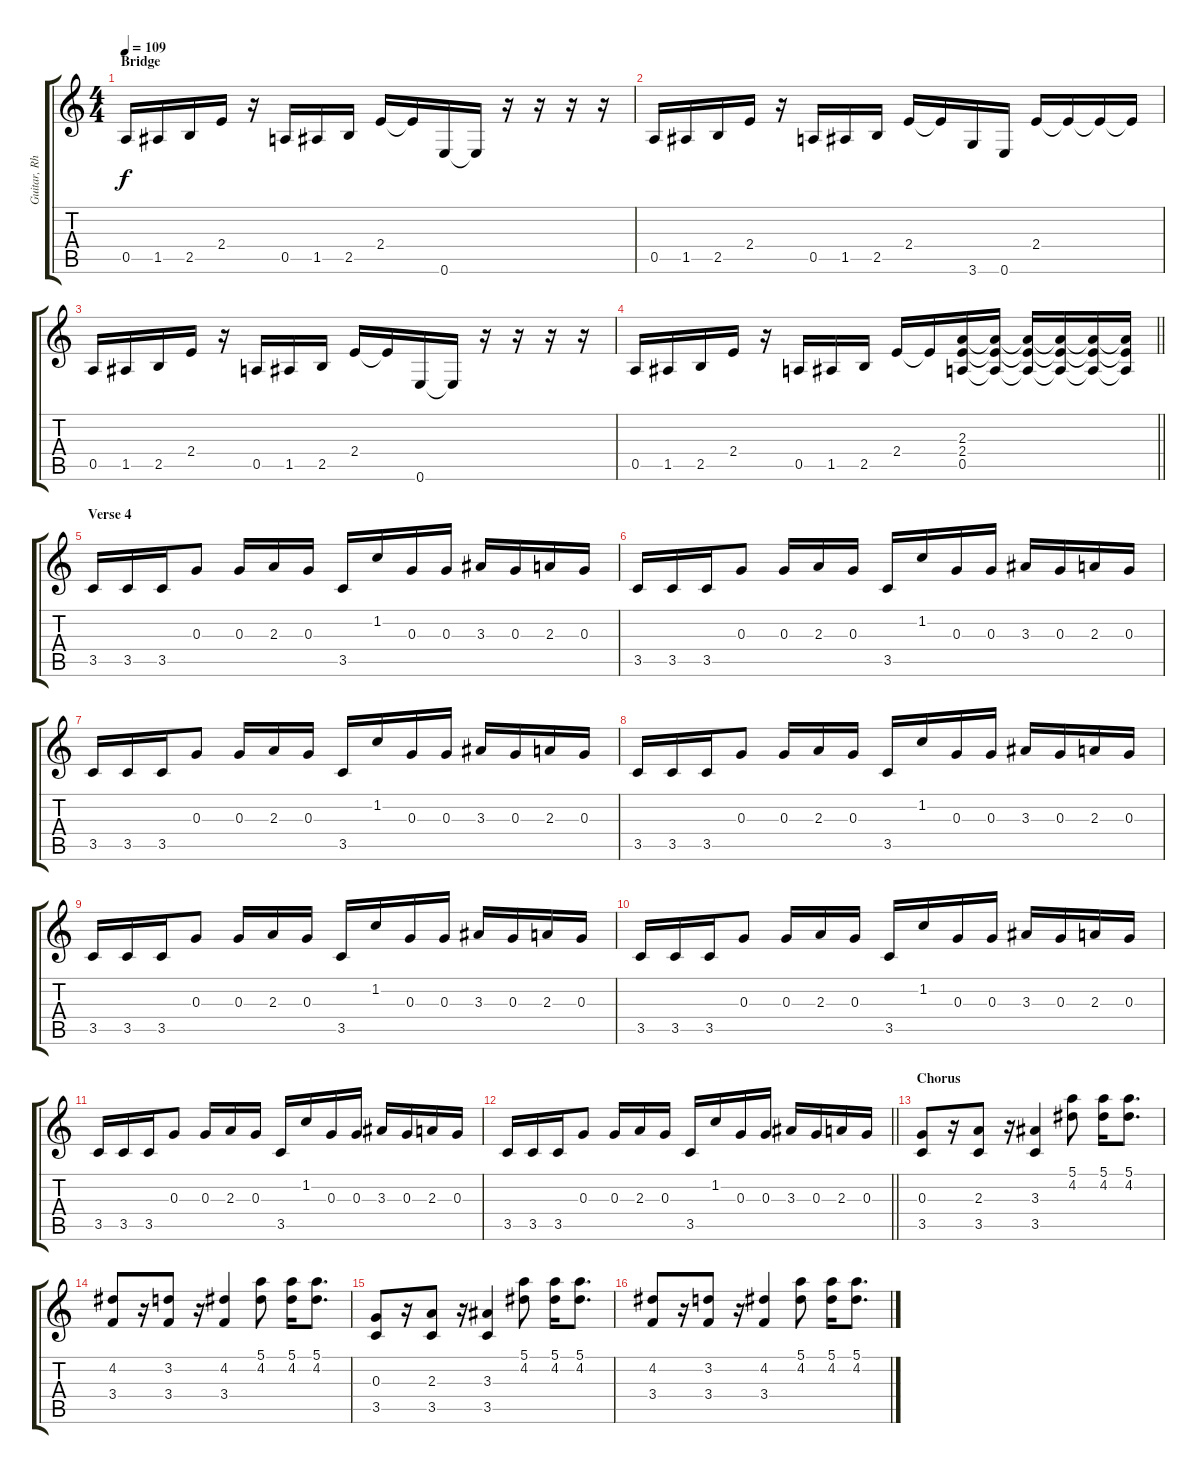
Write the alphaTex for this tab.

\track ("Guitar, Rhythm" "Guitar, Rh") {instrument overdrivenguitar}
\staff {score tabs}
\tuning (E4 B3 G3 D3 A2 E2) {hide}
\ts (4 4)
\section ("" "Bridge")
\tempo 109
\clef g2
\ks c
0.5.16{dy f} 1.5.16 2.5.16 2.4.16 r.16 0.5.16 1.5.16 2.5.16 2.4.16 2.4{t}.16 0.6.16 0.6{t}.16 r.16 r.16 r.16 r.16 |
0.5.16 1.5.16 2.5.16 2.4.16 r.16 0.5.16 1.5.16 2.5.16 2.4.16 2.4{t}.16 3.6.16 0.6.16 2.4.16 2.4{t}.16 2.4{t}.16 2.4{t}.16 |
0.5.16 1.5.16 2.5.16 2.4.16 r.16 0.5.16 1.5.16 2.5.16 2.4.16 2.4{t}.16 0.6.16 0.6{t}.16 r.16 r.16 r.16 r.16 |
\barLineRight lightlight
0.5.16 1.5.16 2.5.16 2.4.16 r.16 0.5.16 1.5.16 2.5.16 2.4.16 2.4{t}.16 (2.3 2.4 0.5).16 (2.3{t} 2.4{t} 0.5{t}).16 (2.3{t} 2.4{t} 0.5{t}).16 (2.3{t} 2.4{t} 0.5{t}).16 (2.3{t} 2.4{t} 0.5{t}).16 (2.3{t} 2.4{t} 0.5{t}).16 |
\section ("" "Verse 4")
3.5.16{instrument electricguitarmuted} 3.5.16 3.5.16 0.3.8 0.3.16 2.3.16 0.3.16 3.5.16 1.2.16 0.3.16 0.3.16 3.3.16 0.3.16 2.3.16 0.3.16 |
3.5.16 3.5.16 3.5.16 0.3.8 0.3.16 2.3.16 0.3.16 3.5.16 1.2.16 0.3.16 0.3.16 3.3.16 0.3.16 2.3.16 0.3.16 |
3.5.16 3.5.16 3.5.16 0.3.8 0.3.16 2.3.16 0.3.16 3.5.16 1.2.16 0.3.16 0.3.16 3.3.16 0.3.16 2.3.16 0.3.16 |
3.5.16 3.5.16 3.5.16 0.3.8 0.3.16 2.3.16 0.3.16 3.5.16 1.2.16 0.3.16 0.3.16 3.3.16 0.3.16 2.3.16 0.3.16 |
3.5.16 3.5.16 3.5.16 0.3.8 0.3.16 2.3.16 0.3.16 3.5.16 1.2.16 0.3.16 0.3.16 3.3.16 0.3.16 2.3.16 0.3.16 |
3.5.16 3.5.16 3.5.16 0.3.8 0.3.16 2.3.16 0.3.16 3.5.16 1.2.16 0.3.16 0.3.16 3.3.16 0.3.16 2.3.16 0.3.16 |
3.5.16 3.5.16 3.5.16 0.3.8 0.3.16 2.3.16 0.3.16 3.5.16 1.2.16 0.3.16 0.3.16 3.3.16 0.3.16 2.3.16 0.3.16 |
\barLineRight lightlight
3.5.16 3.5.16 3.5.16 0.3.8 0.3.16 2.3.16 0.3.16 3.5.16 1.2.16 0.3.16 0.3.16 3.3.16 0.3.16 2.3.16 0.3.16 |
\section ("" "Chorus")
(0.3 3.5).8 r.16 (2.3 3.5).8 r.16 (3.3 3.5).4 (5.1 4.2).8 (5.1 4.2).16 (5.1 4.2).8{d} |
(4.2 3.4).8 r.16 (3.2 3.4).8 r.16 (4.2 3.4).4 (5.1 4.2).8 (5.1 4.2).16 (5.1 4.2).8{d} |
(0.3 3.5).8 r.16 (2.3 3.5).8 r.16 (3.3 3.5).4 (5.1 4.2).8 (5.1 4.2).16 (5.1 4.2).8{d} |
(4.2 3.4).8 r.16 (3.2 3.4).8 r.16 (4.2 3.4).4 (5.1 4.2).8 (5.1 4.2).16 (5.1 4.2).8{d}
